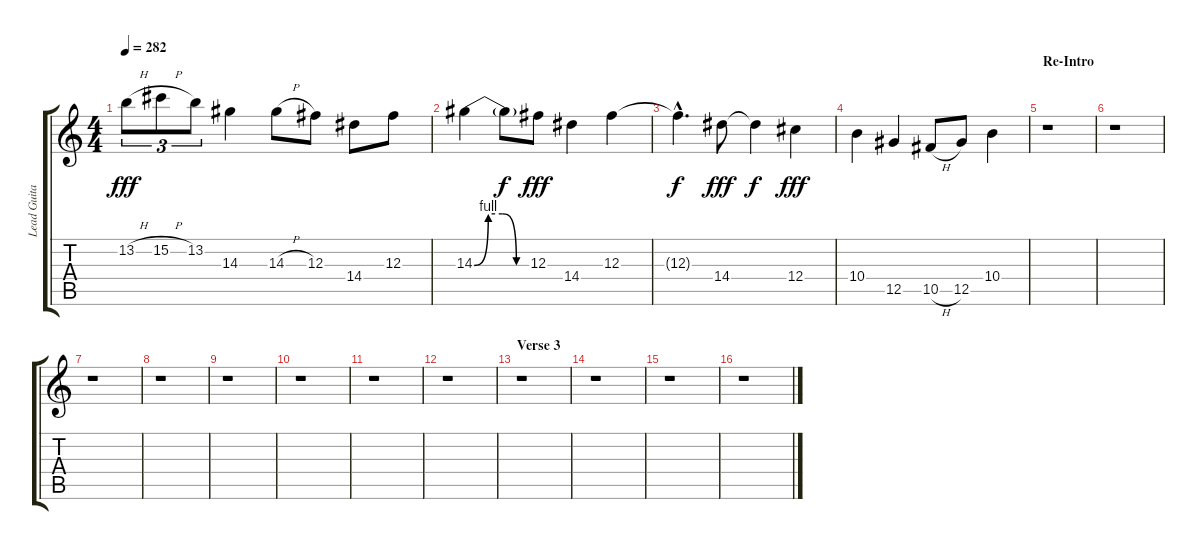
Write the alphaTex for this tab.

\track ("Lead Guitar" "Lead Guita") {instrument overdrivenguitar}
\staff {score tabs}
\tuning (Eb4 Bb3 Gb3 Db3 Ab2 Eb2) {hide}
\ts (4 4)
\tempo 282
\clef g2
\ks c
13.2{h}.8{tu (3 2) dy fff} 15.2{h}.8{tu (3 2)} 13.2.8{tu (3 2)} 14.3.4 14.3{h}.8 12.3.8 14.4.8 12.3.8 |
14.3{be (custom 0 0 15 4 30 4 45 0 60 0)}.4 14.3{t}.8{dy f} 12.3.8{dy fff} 14.4.4 12.3.4 |
12.3{hac t}.4{d dy f} 14.4.8{dy fff} 14.4{t}.4{dy f} 12.4.4{dy fff} |
10.4.4 12.5.4 10.5{h}.8 12.5.8 10.4.4 |
\section ("" "Re-Intro")
r.1 |
r.1 |
r.1 |
r.1 |
r.1 |
r.1 |
r.1 |
r.1 |
\section ("" "Verse 3")
r.1 |
r.1 |
r.1 |
r.1
